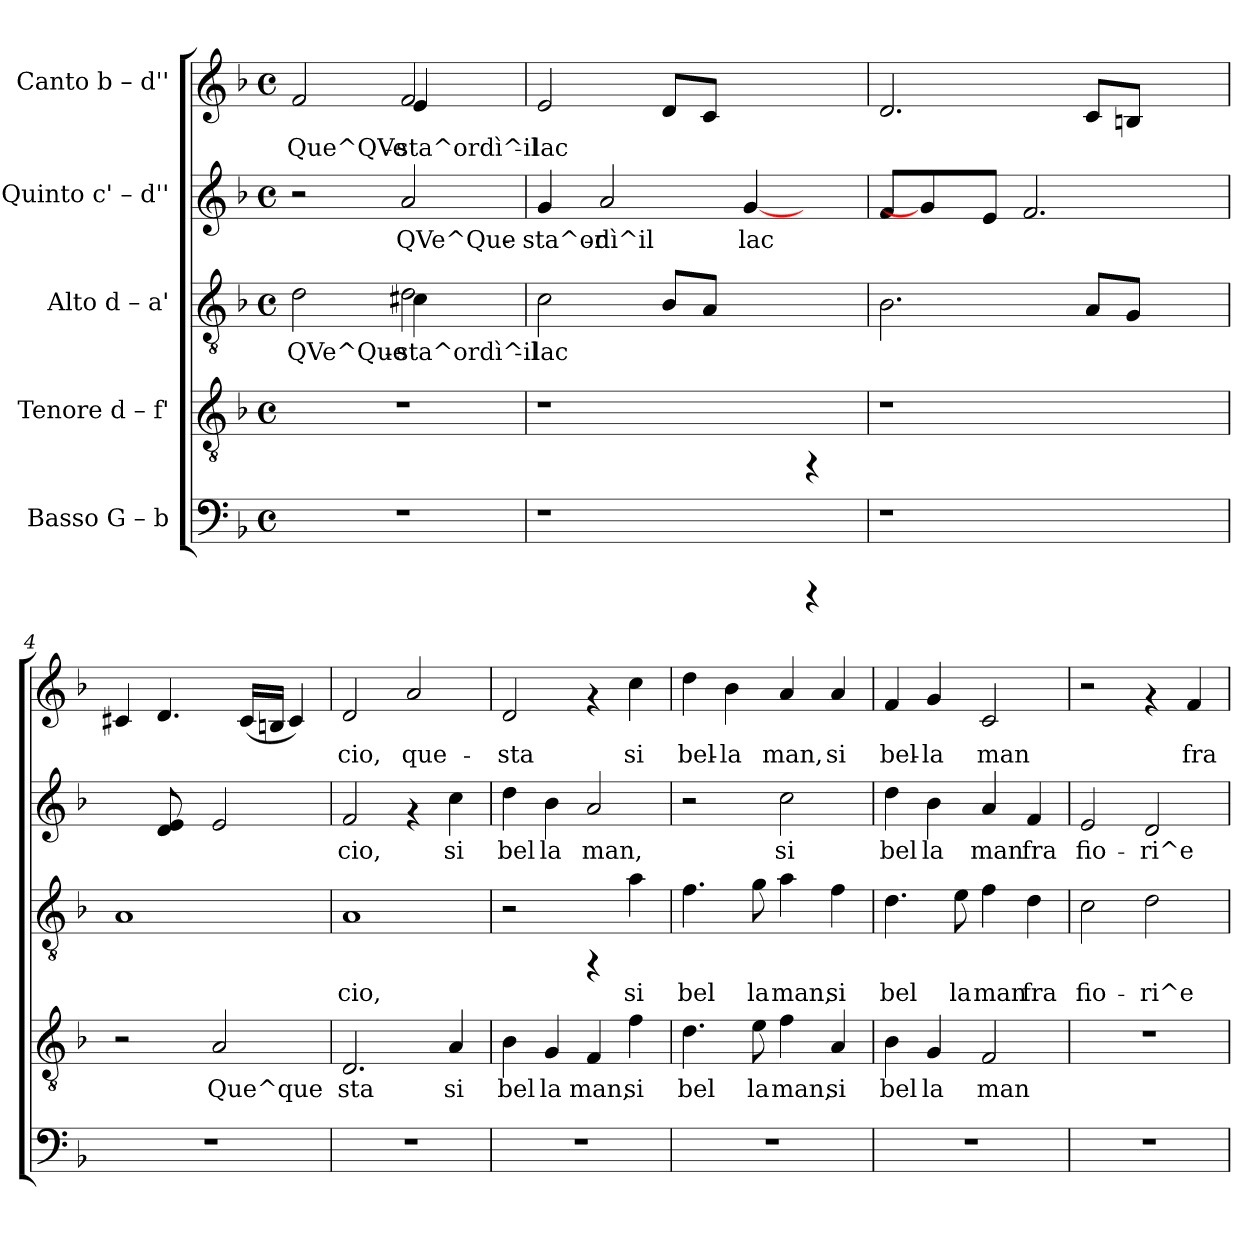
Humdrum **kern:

**kern	**kern	**text	**kern	**text	**kern	**text	**kern	**text
*part5	*part4	*part4	*part3	*part3	*part2	*part2	*part1	*part1
*staff5	*staff4	*staff4	*staff3	*staff3	*staff2	*staff2	*staff1	*staff1
*I"Basso  G – b	*I"Tenore  d – f'	*	*I"Alto  d – a'	*	*I"Quinto  c' – d''	*	*I"Canto  b – d''	*
!!LO:PB:g=z
*stria5	*stria5	*	*stria5	*	*stria5	*	*stria5	*
*clefF4	*clefGv2	*	*clefGv2	*	*clefG2	*	*clefG2	*
*k[b-]	*k[b-]	*	*k[b-]	*	*k[b-]	*	*k[b-]	*
*F:	*F:	*	*F:	*	*F:	*	*F:	*
*M4/4	*M4/4	*	*M4/4	*	*M4/4	*	*M4/4	*
*met(c)	*met(c)	*	*met(c)	*	*met(c)	*	*met(c)	*
=1	=1	=1	=1	=1	=1	=1	=1	=1
!	!	!	!	!LO:LY:b:rj	!	!	!	!LO:LY:b:cj
*	*	*	*^	*	*	*	*^	*
1r	1r	.	2d\	2ryy	QVe^Que-	2r	.	2f/	2ryy	Que^QVe-
!	!	!	!	!	!LO:LY:b:rj	!	!LO:LY:b:rj	!	!	!LO:LY:b:cj
.	.	.	2d\	4c#X\	-sta^ordì^il-	2a/	QVe^Que-	2f/	4e/	-sta^ordì^il-
.	.	.	.	4ryy	.	.	.	.	4ryy	.
=2	=2	=2	=2	=2	=2	=2	=2	=2	=2	=2
!	!	!	!	!	!LO:LY:b:rj	!	!LO:LY:b:rj	!	!	!LO:LY:b:cj
*	*	*	*v	*v	*	*	*	*v	*v	*
1r	1r	.	2c\	-lac-	4g/	-sta^or-	2e/	-lac-
!	!	!	!	!	!	!LO:LY:b:rj	!	!
.	.	.	.	.	2a/	-dì^il	.	.
!	!	!	!	!LO:LY:b:rj	!	!	!	!LO:LY:b:cj
.	.	.	8B-/L	--	.	.	8d/L	--
!	!	!	!	!LO:LY:b:rj	!	!	!	!LO:LY:b:cj
.	.	.	8A/J	--	.	.	8c/J	--
!	!	!	!	!	!	!LO:LY:b:rj	!	!
.	.	.	2ryy	.	[4g/	lac-	2ryy	.
4rCCC	4rFF	.	.	.	4ryy	.	.	.
=3	=3	=3	=3	=3	=3	=3	=3	=3
!	!	!	!	!LO:LY:b:rj	!	!LO:LY:b:rj	!	!LO:LY:b:cj
1r	1r	.	2.B-\	--	8f/L	--	2.d/	--
.	.	.	.	.	4g/]	.	.	.
!	!	!	!	!	!	!LO:LY:b:rj	!	!
.	.	.	.	.	8e/J	--	.	.
!	!	!	!	!	!	!LO:LY:b:rj	!	!
.	.	.	.	.	2.f/	--	.	.
!	!	!	!	!LO:LY:b:rj	!	!	!	!LO:LY:b:cj
.	.	.	8A/L	--	.	.	8c/L	--
!	!	!	!	!LO:LY:b:rj	!	!	!	!LO:LY:b:cj
.	.	.	8G/J	--	.	.	8B/J	--
4ryy	4ryy	.	4ryy	.	.	.	4ryy	.
=4	=4	=4	=4	=4	=4	=4	=4	=4
!	!	!	!	!LO:LY:b:rj	!	!	!	!LO:LY:b:cj
1r	2r	.	1A	--	4ryy	.	4c#X/	--
!	!	!	!	!	!	!LO:LY:b:rj	!	!LO:LY:b:cj
.	.	.	.	.	8e/ 8d/	--	4.d/	--
.	.	.	.	.	8ryy	.	.	.
!	!	!LO:LY:b:rj	!	!	!	!LO:LY:b:rj	!	!
.	2A/	Que^que	.	.	2e/	--	.	.
!	!	!	!	!	!	!	!	!LO:LY:b:cj
.	.	.	.	.	.	.	(<16c#/L	--
!	!	!	!	!	!	!	!	!LO:LY:b:cj
.	.	.	.	.	.	.	16B/J	--
!	!	!	!	!	!	!	!	!LO:LY:b:cj
.	.	.	.	.	.	.	4c#/)	--
!!LO:LB:g=z
=5	=5	=5	=5	=5	=5	=5	=5	=5
!	!	!LO:LY:b:rj	!	!LO:LY:b:rj	!	!LO:LY:b:rj	!	!LO:LY:b:cj
1r	2.D/	sta	1A	-cio,	2f/	-cio,	2d/	-cio,
!	!	!	!	!	!	!	!	!LO:LY:b:cj
.	.	.	.	.	4rf	.	2a/	que-
!	!	!LO:LY:b:rj	!	!	!	!LO:LY:b:rj	!	!
.	4A/	si	.	.	4cc\	si	.	.
=6	=6	=6	=6	=6	=6	=6	=6	=6
!	!	!LO:LY:b:rj	!	!	!	!LO:LY:b:rj	!	!LO:LY:b:cj
1r	4B-\	bel	2r	.	4dd\	bel	2d/	-sta
!	!	!LO:LY:b:rj	!	!	!	!LO:LY:b:rj	!	!
.	4G/	la	.	.	4b-\	la	.	.
!	!	!LO:LY:b:rj	!	!	!	!LO:LY:b:rj	!	!
.	4F/	man,	4rFF	.	2a/	man,	4rf	.
!	!	!LO:LY:b:rj	!	!LO:LY:b:rj	!	!	!	!LO:LY:b:cj
.	4f\	si	4a\	si	.	.	4cc\	si
=7	=7	=7	=7	=7	=7	=7	=7	=7
!	!	!LO:LY:b:rj	!	!LO:LY:b:rj	!	!	!	!LO:LY:b:cj
1r	4.d\	bel	4.f\	bel	2r	.	4dd\	bel-
!	!	!	!	!	!	!	!	!LO:LY:b:cj
.	.	.	.	.	.	.	4b-\	-la
!	!	!LO:LY:b:rj	!	!LO:LY:b:rj	!	!	!	!
.	8e\	la	8g\	la	.	.	.	.
!	!	!LO:LY:b:rj	!	!LO:LY:b:rj	!	!LO:LY:b:rj	!	!LO:LY:b:cj
.	4f\	man,	4a\	man,	2cc\	si	4a/	man,
!	!	!LO:LY:b:rj	!	!LO:LY:b:rj	!	!	!	!LO:LY:b:cj
.	4A/	si	4f\	si	.	.	4a/	si
=8	=8	=8	=8	=8	=8	=8	=8	=8
!	!	!LO:LY:b:rj	!	!LO:LY:b:rj	!	!LO:LY:b:rj	!	!LO:LY:b:cj
1r	4B-\	bel	4.d\	bel	4dd\	bel	4f/	bel-
!	!	!LO:LY:b:rj	!	!	!	!LO:LY:b:rj	!	!LO:LY:b:cj
.	4G/	la	.	.	4b-\	la	4g/	-la
!	!	!	!	!LO:LY:b:rj	!	!	!	!
.	.	.	8e\	la	.	.	.	.
!	!	!LO:LY:b:rj	!	!LO:LY:b:rj	!	!LO:LY:b:rj	!	!LO:LY:b:cj
.	2F/	man	4f\	man	4a/	man	2c/	man
!	!	!	!	!LO:LY:b:rj	!	!LO:LY:b:rj	!	!
.	.	.	4d\	fra	4f/	fra	.	.
!!LO:PB:g=z
=9	=9	=9	=9	=9	=9	=9	=9	=9
!	!	!	!	!LO:LY:b:rj	!	!LO:LY:b:rj	!	!
1r	1r	.	2c\	fio-	2e/	fio-	2r	.
!	!	!	!	!LO:LY:b:rj	!	!LO:LY:b:rj	!	!
.	.	.	2d\	-ri^e	2d/	-ri^e	4rf	.
!	!	!	!	!	!	!	!	!LO:LY:b:cj
.	.	.	.	.	.	.	4f/	fra
=	=	=	=	=	=	=	=	=
*-	*-	*-	*-	*-	*-	*-	*-	*-
